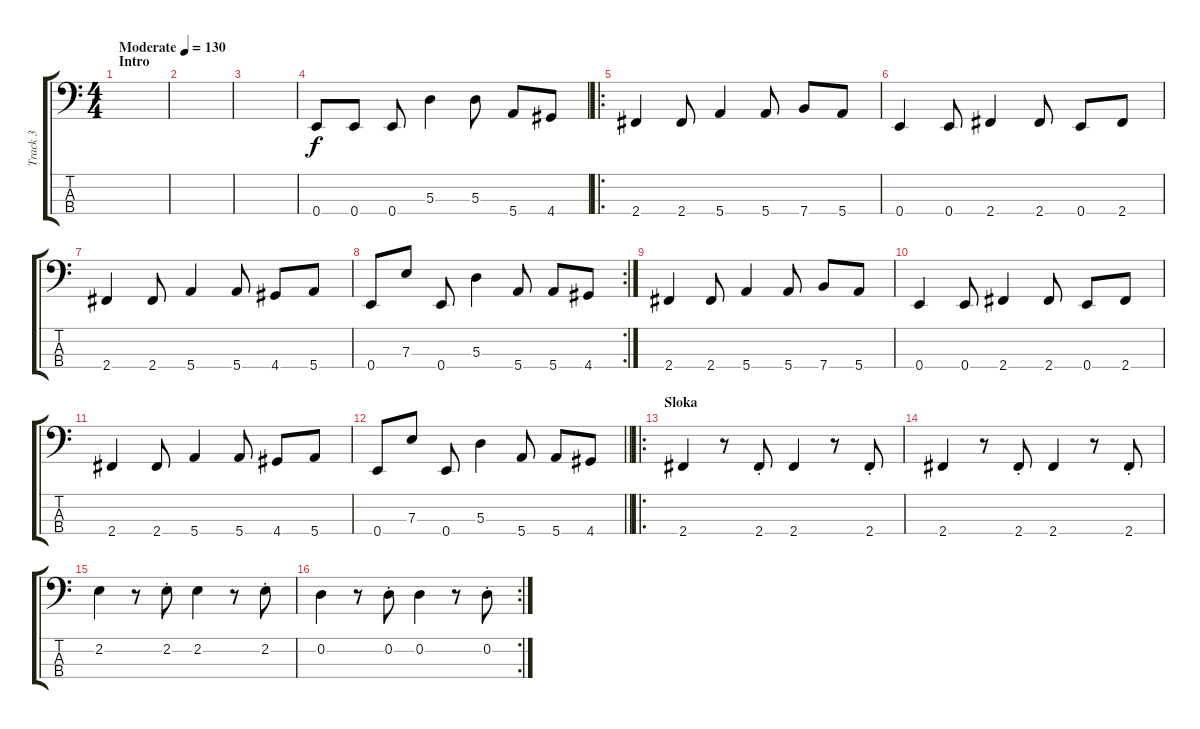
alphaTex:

\track ("Track 3" "Track 3") {instrument electricbassfinger}
\staff {score tabs}
\tuning (G2 D2 A1 E1) {hide}
\ts (4 4)
\section ("" "Intro")
\tempo (130 "Moderate")
\clef f4
\ks c
|
|
|
0.4.8 0.4.8 0.4.8 5.3.4 5.3.8 5.4.8 4.4.8 |
\ro
2.4.4 2.4.8 5.4.4 5.4.8 7.4.8 5.4.8 |
0.4.4 0.4.8 2.4.4 2.4.8 0.4.8 2.4.8 |
2.4.4 2.4.8 5.4.4 5.4.8 4.4.8 5.4.8 |
\rc 2
0.4.8 7.3.8 0.4.8 5.3.4 5.4.8 5.4.8 4.4.8 |
2.4.4 2.4.8 5.4.4 5.4.8 7.4.8 5.4.8 |
0.4.4 0.4.8 2.4.4 2.4.8 0.4.8 2.4.8 |
2.4.4 2.4.8 5.4.4 5.4.8 4.4.8 5.4.8 |
\barLineRight lightlight
0.4.8 7.3.8 0.4.8 5.3.4 5.4.8 5.4.8 4.4.8 |
\ro
\section ("" "Sloka")
2.4.4 r.8 2.4{st}.8 2.4.4 r.8 2.4{st}.8 |
2.4.4 r.8 2.4{st}.8 2.4.4 r.8 2.4{st}.8 |
2.2.4 r.8 2.2{st}.8 2.2.4 r.8 2.2{st}.8 |
\rc 2
0.2.4 r.8 0.2{st}.8 0.2.4 r.8 0.2{st}.8
